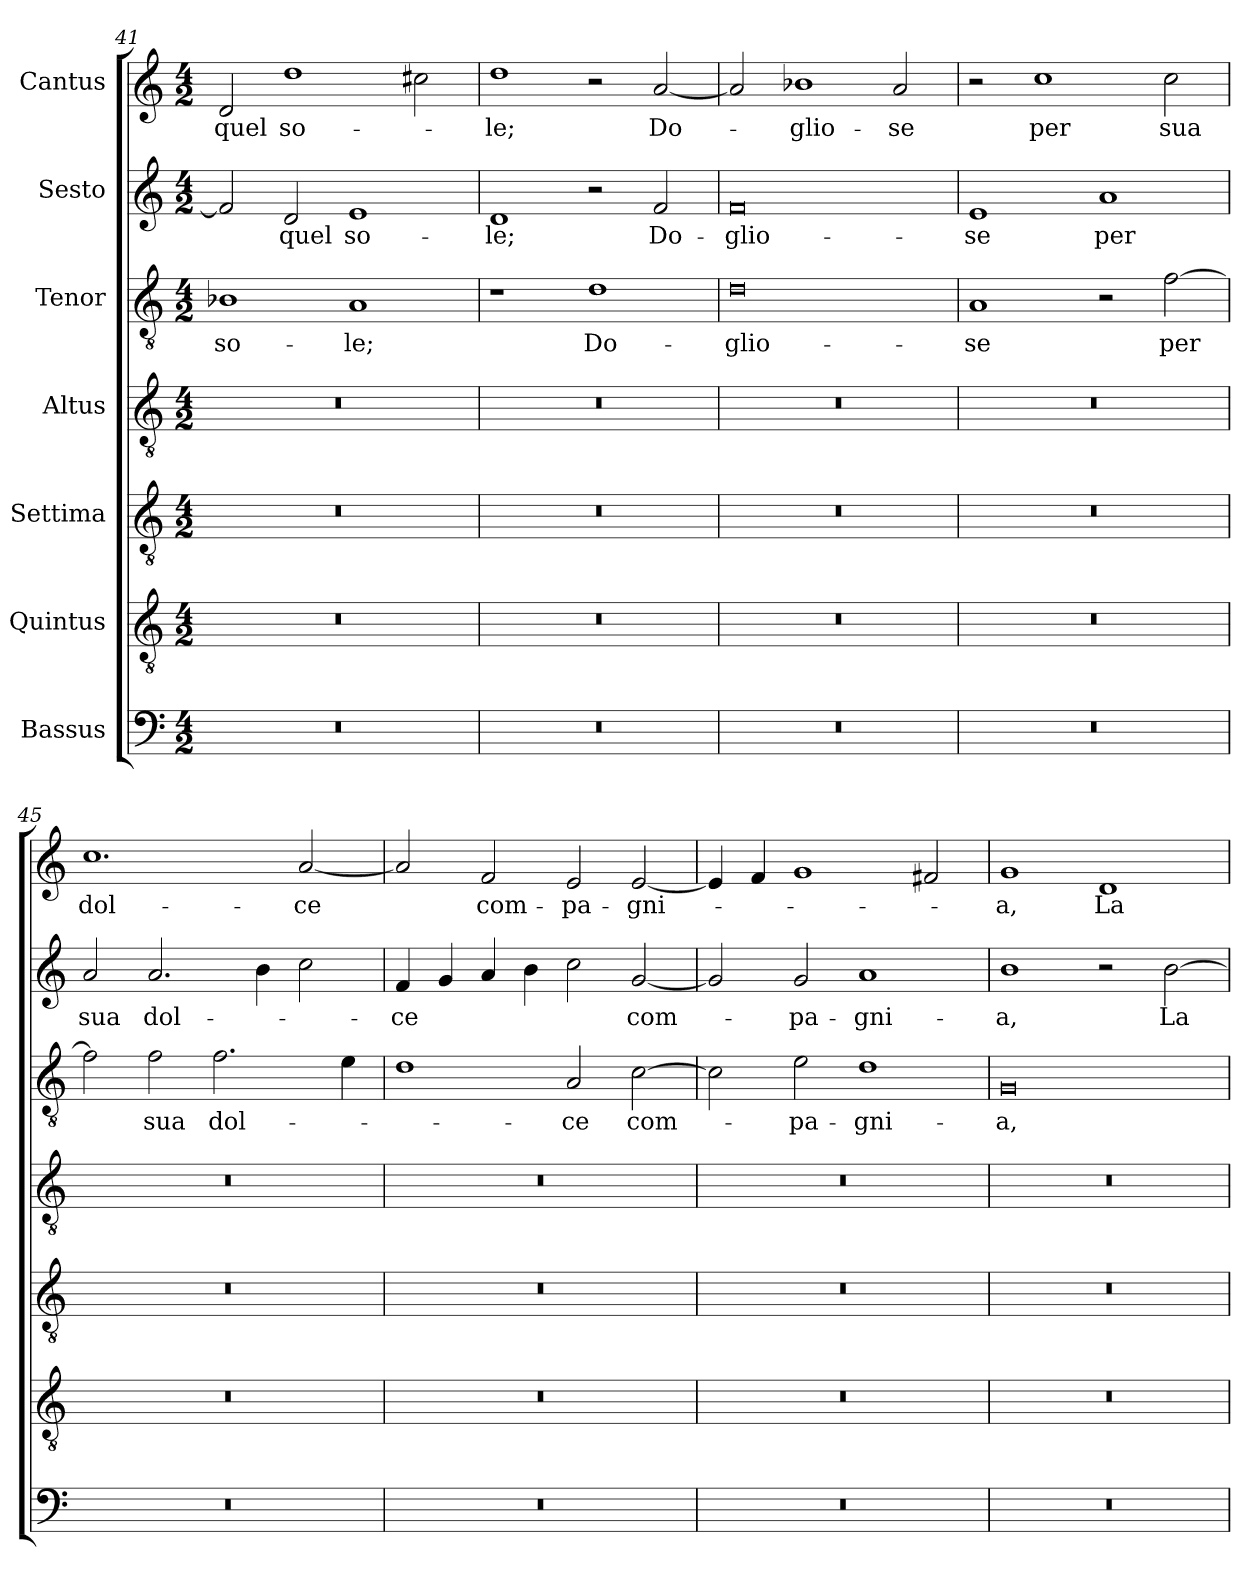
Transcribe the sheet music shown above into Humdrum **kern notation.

**kern	**kern	**kern	**kern	**kern	**text	**kern	**text	**kern	**text
*part7	*part6	*part5	*part4	*part3	*part3	*part2	*part2	*part1	*part1
*staff7	*staff6	*staff5	*staff4	*staff3	*staff3	*staff2	*staff2	*staff1	*staff1
*I"Bassus	*I"Quintus	*I"Settima	*I"Altus	*I"Tenor	*	*I"Sesto	*	*I"Cantus	*
*clefF4	*clefGv2	*clefGv2	*clefGv2	*clefGv2	*	*clefG2	*	*clefG2	*
*k[]	*k[]	*k[]	*k[]	*k[]	*	*k[]	*	*k[]	*
*M4/2	*M4/2	*M4/2	*M4/2	*M4/2	*	*M4/2	*	*M4/2	*
=41	=41	=41	=41	=41	=41	=41	=41	=41	=41
!	!	!	!	!	!LO:LY:b	!	!	!	!LO:LY:b
0r	0r	0r	0r	1B-X	so-	2f/]	.	2d/	quel
!	!	!	!	!	!	!	!LO:LY:b	!	!LO:LY:b
.	.	.	.	.	.	2d/	quel	1dd	so-
!	!	!	!	!	!LO:LY:b	!	!LO:LY:b	!	!
.	.	.	.	1A	-le;	1e	so-	.	.
.	.	.	.	.	.	.	.	2cc#X\	.
=42	=42	=42	=42	=42	=42	=42	=42	=42	=42
!	!	!	!	!	!	!	!LO:LY:b	!	!LO:LY:b
0r	0r	0r	0r	1r	.	1d	-le;	1dd	-le;
!	!	!	!	!	!LO:LY:b	!	!	!	!
.	.	.	.	1d	Do-	2r	.	2r	.
!	!	!	!	!	!	!	!LO:LY:b	!	!LO:LY:b
.	.	.	.	.	.	2f/	Do-	[2a/	Do-
=43	=43	=43	=43	=43	=43	=43	=43	=43	=43
!	!	!	!	!	!LO:LY:b	!	!LO:LY:b	!	!
0r	0r	0r	0r	0d	-glio-	0f	-glio-	2a/]	.
!	!	!	!	!	!	!	!	!	!LO:LY:b
.	.	.	.	.	.	.	.	1b-X	-glio-
!	!	!	!	!	!	!	!	!	!LO:LY:b
.	.	.	.	.	.	.	.	2a/	-se
=44	=44	=44	=44	=44	=44	=44	=44	=44	=44
!	!	!	!	!	!LO:LY:b	!	!LO:LY:b	!	!
0r	0r	0r	0r	1A	-se	1e	-se	2r	.
!	!	!	!	!	!	!	!	!	!LO:LY:b
.	.	.	.	.	.	.	.	1cc	per
!	!	!	!	!	!	!	!LO:LY:b	!	!
.	.	.	.	2r	.	1a	per	.	.
!	!	!	!	!	!LO:LY:b	!	!	!	!LO:LY:b
.	.	.	.	[2f\	per	.	.	2cc\	sua
=45	=45	=45	=45	=45	=45	=45	=45	=45	=45
!	!	!	!	!	!	!	!LO:LY:b	!	!LO:LY:b
0r	0r	0r	0r	2f\]	.	2a/	sua	1.cc	dol-
!	!	!	!	!	!LO:LY:b	!	!LO:LY:b	!	!
.	.	.	.	2f\	sua	2.a/	dol-	.	.
!	!	!	!	!	!LO:LY:b	!	!	!	!
.	.	.	.	2.f\	dol-	.	.	.	.
.	.	.	.	.	.	4b\	.	.	.
!	!	!	!	!	!	!	!	!	!LO:LY:b
.	.	.	.	.	.	2cc\	.	[2a/	-ce
.	.	.	.	4e\	.	.	.	.	.
!!LO:PB:g=z
=46	=46	=46	=46	=46	=46	=46	=46	=46	=46
!	!	!	!	!	!	!	!LO:LY:b	!	!
0r	0r	0r	0r	1d	.	4f/	-ce	2a/]	.
.	.	.	.	.	.	4g/	.	.	.
!	!	!	!	!	!	!	!	!	!LO:LY:b
.	.	.	.	.	.	4a/	.	2f/	com-
.	.	.	.	.	.	4b\	.	.	.
!	!	!	!	!	!LO:LY:b	!	!	!	!LO:LY:b
.	.	.	.	2A/	-ce	2cc\	.	2e/	-pa-
!	!	!	!	!	!LO:LY:b	!	!LO:LY:b	!	!LO:LY:b
.	.	.	.	[2c\	com-	[2g/	com-	[2e/	-gni-
=47	=47	=47	=47	=47	=47	=47	=47	=47	=47
0r	0r	0r	0r	2c\]	.	2g/]	.	4e/]	.
.	.	.	.	.	.	.	.	4f/	.
!	!	!	!	!	!LO:LY:b	!	!LO:LY:b	!	!
.	.	.	.	2e\	-pa-	2g/	-pa-	1g	.
!	!	!	!	!	!LO:LY:b	!	!LO:LY:b	!	!
.	.	.	.	1d	-gni-	1a	-gni-	.	.
.	.	.	.	.	.	.	.	2f#X/	.
=48	=48	=48	=48	=48	=48	=48	=48	=48	=48
!	!	!	!	!	!LO:LY:b	!	!LO:LY:b	!	!LO:LY:b
0r	0r	0r	0r	0G	-a,	1b	-a,	1g	-a,
!	!	!	!	!	!	!	!	!	!LO:LY:b
.	.	.	.	.	.	2r	.	1d	La
!	!	!	!	!	!	!	!LO:LY:b	!	!
.	.	.	.	.	.	[2b\	La	.	.
=	=	=	=	=	=	=	=	=	=
*-	*-	*-	*-	*-	*-	*-	*-	*-	*-
